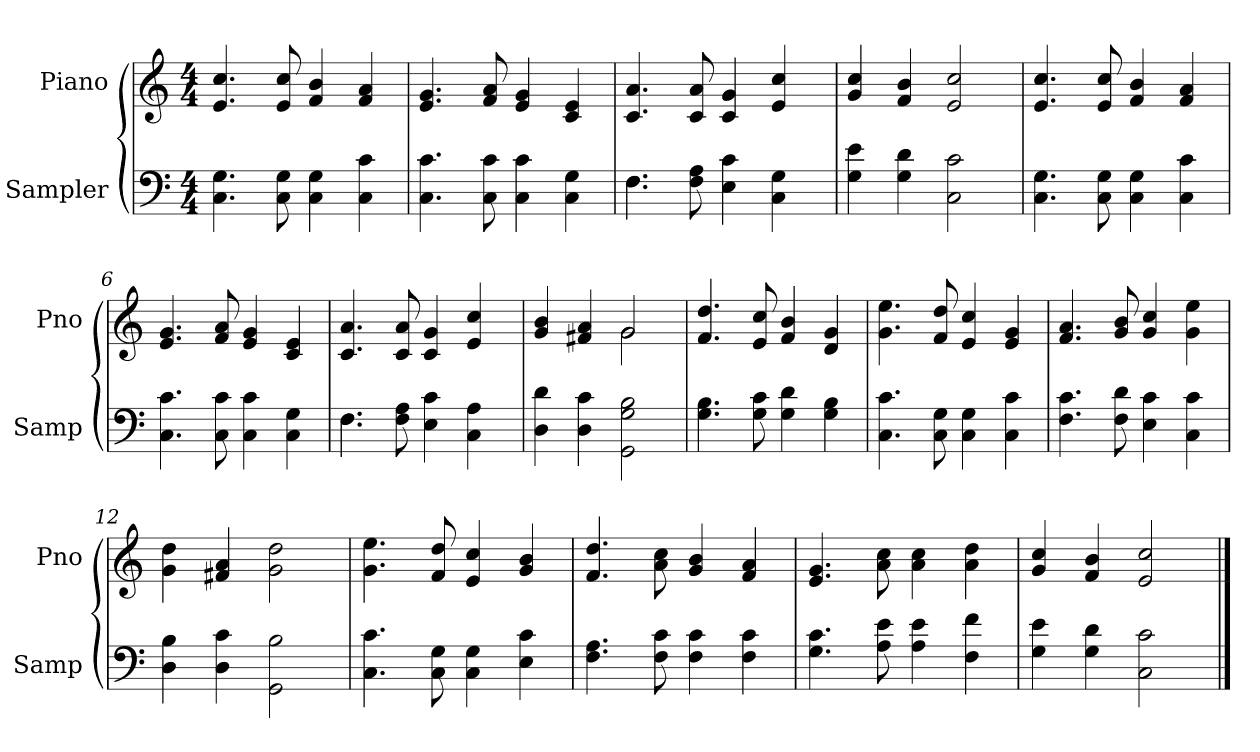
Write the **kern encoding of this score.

**kern	**kern
*part2	*part1
*staff2	*staff1
*I"Sampler	*I"Piano
*I'Samp	*I'Pno
*clefF4	*clefG2
*M4/4	*M4/4
=1	=1
4.C 4.G	4.e 4.cc
8C 8G	8e 8cc
4C 4G	4f 4b
4C 4c	4f 4a
=2	=2
4.C 4.c	4.e 4.g
8C 8c	8f 8a
4C 4c	4e 4g
4C 4G	4c 4e
=3	=3
*^	*
4.F\	4.F	4.c 4.a
8F 8A	2ryy	8c 8a
4E 4c	.	4c 4g
4C 4G	.	4e 4cc
.	8ryy	.
*v	*v	*
=4	=4
4G 4e	4g 4cc
4G 4d	4f 4b
2C 2c	2e 2cc
=5	=5
4.C 4.G	4.e 4.cc
8C 8G	8e 8cc
4C 4G	4f 4b
4C 4c	4f 4a
=6	=6
4.C 4.c	4.e 4.g
8C 8c	8f 8a
4C 4c	4e 4g
4C 4G	4c 4e
=7	=7
*^	*
4.F\	4.F	4.c 4.a
8F 8A	2ryy	8c 8a
4E 4c	.	4c 4g
4C 4A	.	4e 4cc
.	8ryy	.
*v	*v	*
=8	=8
*	*^
4D 4d	4g 4b	2ryy
4D 4c	4f#X 4a	.
2GG 2G 2B	2g/	2g
*	*v	*v
=9	=9
4.G 4.B	4.f 4.dd
8G 8c	8e 8cc
4G 4d	4f 4b
4G 4B	4d 4g
=10	=10
4.C 4.c	4.g 4.ee
8C 8G	8f 8dd
4C 4G	4e 4cc
4C 4c	4e 4g
=11	=11
4.F 4.c	4.f 4.a
8F 8d	8g 8b
4E 4c	4g 4cc
4C 4c	4g 4ee
=12	=12
4D 4B	4g 4dd
4D 4c	4f#X 4a
2GG 2B	2g 2dd
=13	=13
4.C 4.c	4.g 4.ee
8C 8G	8f 8dd
4C 4G	4e 4cc
4E 4c	4g 4b
=14	=14
4.F 4.A	4.f 4.dd
8F 8c	8a 8cc
4F 4c	4g 4b
4F 4c	4f 4a
=15	=15
4.G 4.c	4.e 4.g
8A 8e	8a 8cc
4A 4e	4a 4cc
4F 4f	4a 4dd
=16	=16
4G 4e	4g 4cc
4G 4d	4f 4b
2C 2c	2e 2cc
==	==
*-	*-
